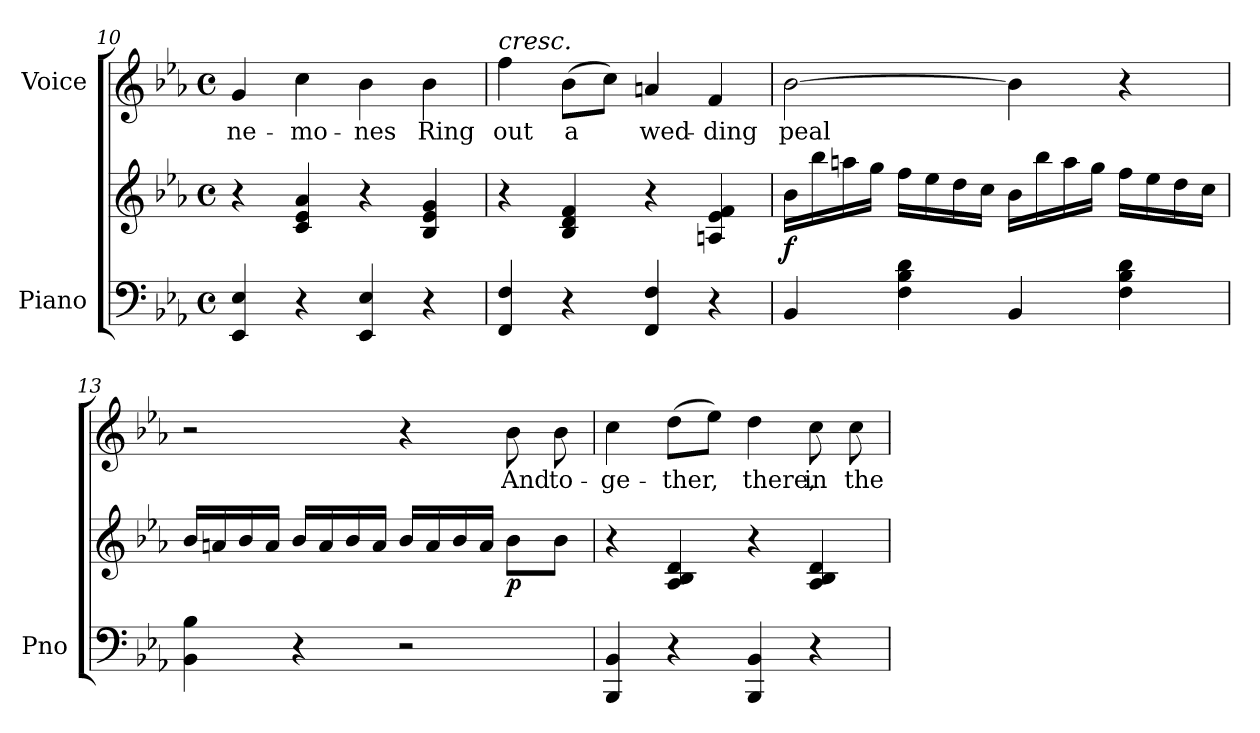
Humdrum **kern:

**kern	**kern	**dynam	**kern	**text	**dynam
*part2	*part2	*part2	*part1	*part1	*part1
*staff3	*staff2	*staff2/3	*staff1	*staff1	*staff1
*I"Piano	*	*	*I"Voice	*	*
*I'Pno	*	*	*	*	*
*clefF4	*clefG2	*	*clefG2	*	*
*k[b-e-a-]	*k[b-e-a-]	*	*k[b-e-a-]	*	*
*M4/4	*M4/4	*	*M4/4	*	*
*met(c)	*met(c)	*	*met(c)	*	*
=10	=10	=10	=10	=10	=10
!	!	!	!	!LO:LY:b	!
4EE-/ 4E-/	4r	.	4g/	-ne-	.
!	!	!	!	!LO:LY:b	!
4r	4c/ 4e-/ 4a-/	.	4cc\	-mo-	.
!	!	!	!	!LO:LY:b	!
4EE-/ 4E-/	4r	.	4b-\	-nes	.
!	!	!	!	!LO:LY:b	!
4r	4B-/ 4e-/ 4g/	.	4b-\	Ring	.
=11	=11	=11	=11	=11	=11
!	!	!	!LO:TX:a:i:t=cresc.	!	!
!	!	!	!	!LO:LY:b	!
4FF/ 4F/	4r	.	4ff\	out	.
!	!	!	!	!LO:LY:b	!
4r	4B-/ 4d/ 4f/	.	(>8b-\L	a	.
.	.	.	8cc\J)	.	.
!	!	!	!	!LO:LY:b	!
4FF/ 4F/	4r	.	4an/	wed-	.
!	!	!	!	!LO:LY:b	!
4r	4An/ 4e-/ 4f/	.	4f/	-ding	.
=12	=12	=12	=12	=12	=12
!	!	!LO:DY:b	!	!LO:LY:b	!
4BB-/	16b-\LL	f	[2b-\	peal	.
.	16bb-\	.	.	.	.
.	16aan\	.	.	.	.
.	16gg\JJ	.	.	.	.
4F\ 4B-\ 4d\	16ff\LL	.	.	.	.
.	16ee-\	.	.	.	.
.	16dd\	.	.	.	.
.	16cc\JJ	.	.	.	.
4BB-/	16b-\LL	.	4b-\]	.	.
.	16bb-\	.	.	.	.
.	16aa\	.	.	.	.
.	16gg\JJ	.	.	.	.
4F\ 4B-\ 4d\	16ff\LL	.	4r	.	.
.	16ee-\	.	.	.	.
.	16dd\	.	.	.	.
.	16cc\JJ	.	.	.	.
!!LO:LB:g=z
=13	=13	=13	=13	=13	=13
4BB-\ 4B-\	16b-/LL	.	2r	.	.
.	16an/	.	.	.	.
.	16b-/	.	.	.	.
.	16a/JJ	.	.	.	.
4r	16b-/LL	.	.	.	.
.	16a/	.	.	.	.
.	16b-/	.	.	.	.
.	16a/JJ	.	.	.	.
2r	16b-/LL	.	4r	.	.
.	16a/	.	.	.	.
.	16b-/	.	.	.	.
.	16a/JJ	.	.	.	.
!	!	!LO:DY:b	!	!LO:LY:b	!LO:DY:a
!	!	!	!	!	!LO:DY:n=1:a
.	8b-\L	p	8b-\	And	p other-dynamics
!	!	!	!	!LO:LY:b	!
.	8b-\J	.	8b-\	to-	.
=14	=14	=14	=14	=14	=14
!	!	!	!	!LO:LY:b	!
4BBB-/ 4BB-/	4r	.	4cc\	-ge-	.
!	!	!	!	!LO:LY:b	!
4r	4A-/ 4B-/ 4d/	.	(>8dd\L	-ther,	.
.	.	.	8ee-\J)	.	.
!	!	!	!	!LO:LY:b	!
4BBB-/ 4BB-/	4r	.	4dd\	there,	.
!	!	!	!	!LO:LY:b	!
4r	4A-/ 4B-/ 4d/	.	8cc\	in	.
!	!	!	!	!LO:LY:b	!
.	.	.	8cc\	the	.
=	=	=	=	=	=
*-	*-	*-	*-	*-	*-
